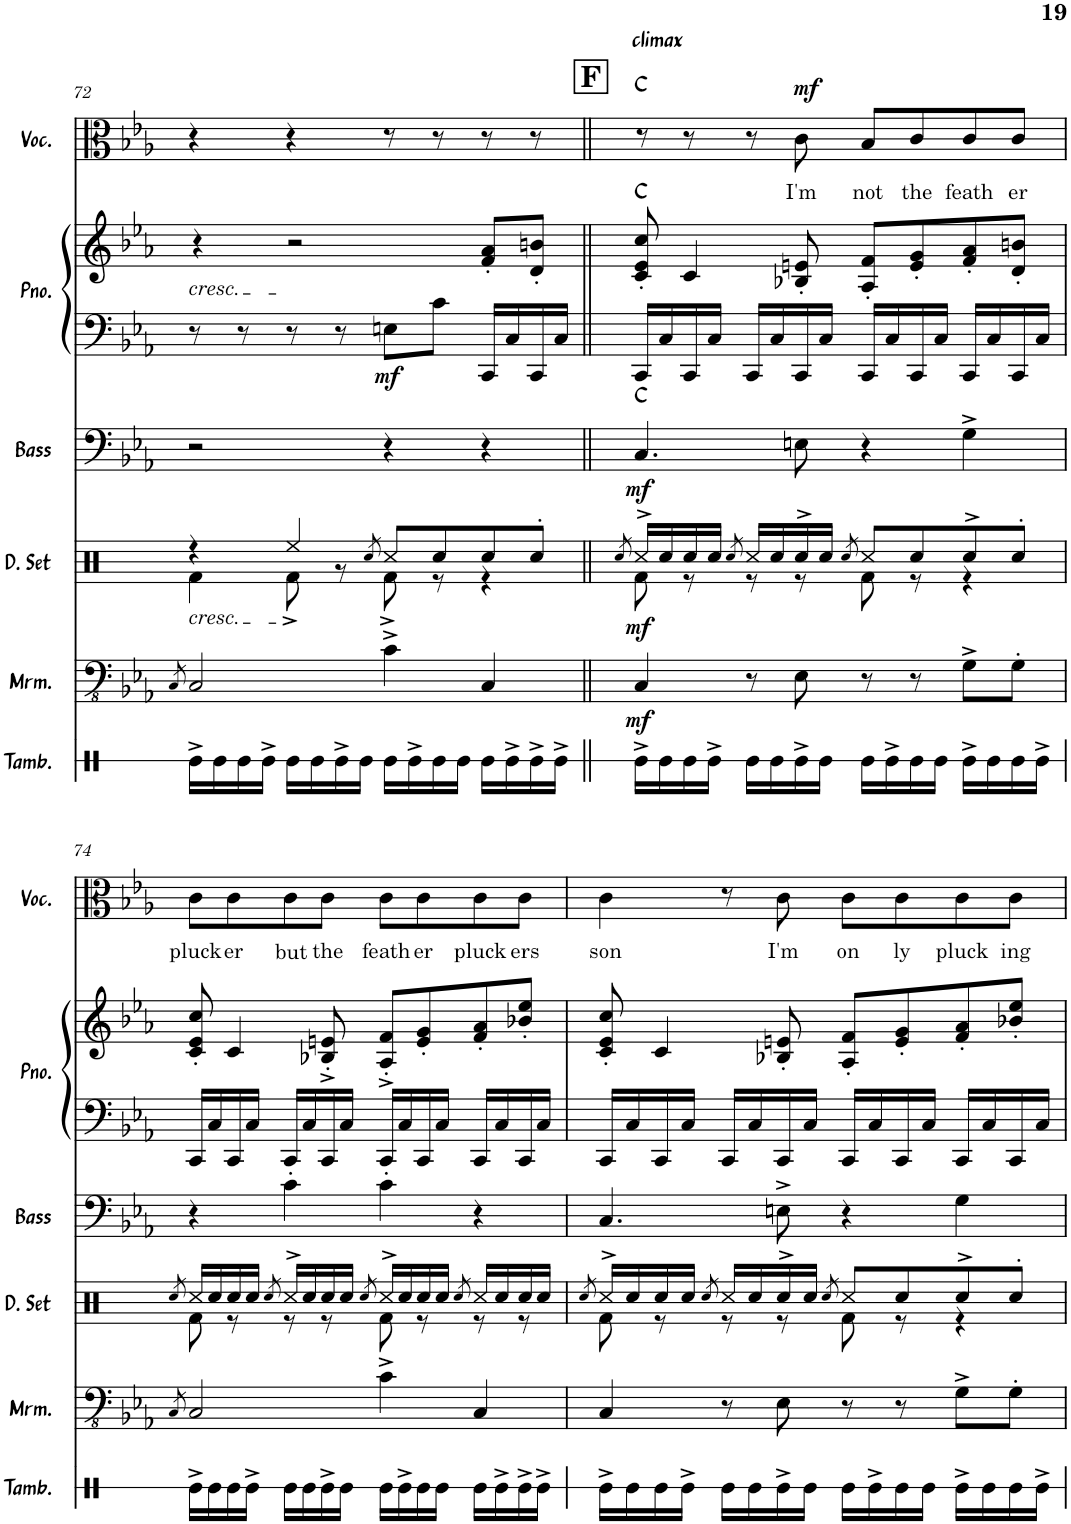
**kern	**kern	**dynam	**kern	**dynam	**kern	**dynam	**harte	**kern	**kern	**dynam	**harte	**kern	**text	**dynam	**harte
*part6	*part5	*part5	*part4	*part4	*part3	*part3	*part3	*part2	*part2	*part2	*part2	*part1	*part1	*part1	*part1
*staff7	*staff6	*staff6	*staff5	*staff5	*staff4	*staff4	*	*staff3	*staff2	*staff2/3	*	*staff1	*staff1	*staff1	*
*I"Tambourine	*I"Marimba	*	*I"Drumset	*	*I"Acoustic Bass	*	*	*I"Piano	*	*	*	*I"Vocals	*	*	*
*I'Tamb.	*I'Mrm.	*	*I'D. Set	*	*I'Bass	*	*	*I'Pno.	*	*	*	*I'Voc.	*	*	*
!!LO:PB:g=z
*clefX	*clefFv4	*	*clefX	*	*clefF4	*	*	*clefF4	*clefG2	*	*	*clefC3	*	*	*
*	*	*	*	*	*Trd7c12	*	*	*	*	*	*	*	*	*	*
*k[]	*k[b-e-a-]	*	*k[]	*	*k[b-e-a-]	*	*	*k[b-e-a-]	*k[b-e-a-]	*	*	*k[b-e-a-]	*	*	*
*M4/4	*M4/4	*	*M4/4	*	*M4/4	*	*	*M4/4	*M4/4	*	*	*M4/4	*	*	*
=72	=72	=72	=72	=72	=72	=72	=72	=72	=72	=72	=72	=72	=72	=72	=72
.	8qCC/	.	.	.	.	.	.	.	.	.	.	.	.	.	.
*	*	*	*^	*	*	*	*	*	*	*	*	*	*	*	*
!	!	!	!	!	!	!	!	!	!	!LO:TX:b:i:t=cresc.	!	!	!	!	!	!
!	!	!	!LO:TX:b:i:t=cresc.	!	!	!	!	!	!	!	!	!	!	!	!	!
16Re^\LL	2CC/	.	4r	4Rf\	.	2r	.	.	8r	4r	.	.	4r	.	.	.
16Re\	.	.	.	.	.	.	.	.	.	.	.	.	.	.	.	.
16Re\	.	.	.	.	.	.	.	.	8r	.	.	.	.	.	.	.
16Re^\JJ	.	.	.	.	.	.	.	.	.	.	.	.	.	.	.	.
16Re\LL	.	.	4Ree/	8Rf^\	.	.	.	.	8r	2r	.	.	4r	.	.	.
16Re\	.	.	.	.	.	.	.	.	.	.	.	.	.	.	.	.
16Re^\	.	.	.	8r	.	.	.	.	8r	.	.	.	.	.	.	.
16Re\JJ	.	.	.	.	.	.	.	.	.	.	.	.	.	.	.	.
.	.	.	8qRcc/	.	.	.	.	.	.	.	.	.	.	.	.	.
!	!	!	!	!	!	!	!	!	!	!	!LO:DY:b=2	!	!	!	!	!
16Re\LL	4C^\	.	8Rcc/L	8Rf^\	.	4r	.	.	8En\L	.	mf	.	8r	.	.	.
16Re^\	.	.	.	.	.	.	.	.	.	.	.	.	.	.	.	.
16Re\	.	.	8Rcc/	8r	.	.	.	.	8c\J	.	.	.	8r	.	.	.
16Re\JJ	.	.	.	.	.	.	.	.	.	.	.	.	.	.	.	.
16Re\LL	4CC/	.	8Rcc/	4r	.	4r	.	.	16CC/LL	8f/' 8a-/'L	.	.	8r	.	.	.
16Re^\	.	.	.	.	.	.	.	.	16C/	.	.	.	.	.	.	.
16Re^\	.	.	8Rcc'/J	.	.	.	.	.	16CC/	8d/' 8bn/'J	.	.	8r	.	.	.
16Re^\JJ	.	.	.	.	.	.	.	.	16C/JJ	.	.	.	.	.	.	.
!!LO:REH:place=s1:a:B:cj:fs=14:t=F
=73||	=73||	=73||	=73||	=73||	=73||	=73||	=73||	=73||	=73||	=73||	=73||	=73||	=73||	=73||	=73||	=73||
.	.	.	8qRcc/	.	.	.	.	.	.	.	.	.	.	.	.	.
!	!	!	!	!	!	!	!	!	!	!	!	!	!LO:TX:a:t=climax	!	!	!
!	!	!LO:DY:b	!	!	!LO:DY:b	!	!LO:DY:b	!	!	!	!	!	!	!	!	!
16Re^\LL	4CC/	mf	16Rcc^/LL	8Rf\	mf	4.C/	mf	C:maj	16CC/LL	8c/' 8e-/' 8cc/'	.	C:maj	8r	.	.	C:maj
16Re\	.	.	16Rcc/	.	.	.	.	.	16C/	.	.	.	.	.	.	.
16Re\	.	.	16Rcc/	8r	.	.	.	.	16CC/	4c/	.	.	8r	.	.	.
16Re^\JJ	.	.	16Rcc/JJ	.	.	.	.	.	16C/JJ	.	.	.	.	.	.	.
.	.	.	8qRcc/	.	.	.	.	.	.	.	.	.	.	.	.	.
16Re\LL	8r	.	16Rcc/LL	8r	.	.	.	.	16CC/LL	.	.	.	8r	.	.	.
16Re\	.	.	16Rcc/	.	.	.	.	.	16C/	.	.	.	.	.	.	.
!	!	!	!	!	!	!	!	!	!	!	!	!	!	!LO:LY:b	!LO:DY:a	!
16Re^\	8EE-\	.	16Rcc^/	8r	.	8En\	.	.	16CC/	8B-X/' 8en/'	.	.	8c\	I'm	mf	.
16Re\JJ	.	.	16Rcc/JJ	.	.	.	.	.	16C/JJ	.	.	.	.	.	.	.
.	.	.	8qRcc/	.	.	.	.	.	.	.	.	.	.	.	.	.
!	!	!	!	!	!	!	!	!	!	!	!	!	!	!LO:LY:b	!	!
16Re\LL	8r	.	8Rcc/L	8Rf\	.	4r	.	.	16CC/LL	8A-/' 8f/'L	.	.	8B-/L	not	.	.
16Re^\	.	.	.	.	.	.	.	.	16C/	.	.	.	.	.	.	.
!	!	!	!	!	!	!	!	!	!	!	!	!	!	!LO:LY:b	!	!
16Re\	8r	.	8Rcc/	8r	.	.	.	.	16CC/	8e/' 8g/'	.	.	8c/	the	.	.
16Re\JJ	.	.	.	.	.	.	.	.	16C/JJ	.	.	.	.	.	.	.
!	!	!	!	!	!	!	!	!	!	!	!	!	!	!LO:LY:b	!	!
16Re^\LL	8GG^\L	.	8Rcc^/	4r	.	4G^\	.	.	16CC/LL	8f/' 8a-/'	.	.	8c/	feath	.	.
16Re\	.	.	.	.	.	.	.	.	16C/	.	.	.	.	.	.	.
!	!	!	!	!	!	!	!	!	!	!	!	!	!	!LO:LY:b	!	!
16Re\	8GG'\J	.	8Rcc'/J	.	.	.	.	.	16CC/	8d/' 8bn/'J	.	.	8c/J	er	.	.
16Re^\JJ	.	.	.	.	.	.	.	.	16C/JJ	.	.	.	.	.	.	.
!!LO:LB:g=z
=74	=74	=74	=74	=74	=74	=74	=74	=74	=74	=74	=74	=74	=74	=74	=74	=74
.	8qCC/	.	8qRcc/	.	.	.	.	.	.	.	.	.	.	.	.	.
!	!	!	!	!	!	!	!	!	!	!	!	!	!	!LO:LY:b	!	!
16Re^\LL	2CC/	.	16Rcc/LL	8Rf\	.	4r	.	.	16CC/LL	8c/' 8e-/' 8cc/'	.	.	8c\L	pluck	.	.
16Re\	.	.	16Rcc/	.	.	.	.	.	16C/	.	.	.	.	.	.	.
!	!	!	!	!	!	!	!	!	!	!	!	!	!	!LO:LY:b	!	!
16Re\	.	.	16Rcc/	8r	.	.	.	.	16CC/	4c/	.	.	8c\	er	.	.
16Re^\JJ	.	.	16Rcc/JJ	.	.	.	.	.	16C/JJ	.	.	.	.	.	.	.
.	.	.	8qRcc/	.	.	.	.	.	.	.	.	.	.	.	.	.
!	!	!	!	!	!	!	!	!	!	!	!	!	!	!LO:LY:b	!	!
16Re\LL	.	.	16Rcc^/LL	8r	.	4c'\	.	.	16CC/LL	.	.	.	8c\	but	.	.
16Re\	.	.	16Rcc/	.	.	.	.	.	16C/	.	.	.	.	.	.	.
!	!	!	!	!	!	!	!	!	!	!	!	!	!	!LO:LY:b	!	!
16Re^\	.	.	16Rcc/	8r	.	.	.	.	16CC/	8B-X/'^ 8en/'^	.	.	8c\J	the	.	.
16Re\JJ	.	.	16Rcc/JJ	.	.	.	.	.	16C/JJ	.	.	.	.	.	.	.
.	.	.	8qRcc/	.	.	.	.	.	.	.	.	.	.	.	.	.
!	!	!	!	!	!	!	!	!	!	!	!	!	!	!LO:LY:b	!	!
16Re\LL	4C^\	.	16Rcc^/LL	8Rf\	.	4c'\	.	.	16CC/LL	8A-/'^ 8f/'^L	.	.	8c\L	feath	.	.
16Re^\	.	.	16Rcc/	.	.	.	.	.	16C/	.	.	.	.	.	.	.
!	!	!	!	!	!	!	!	!	!	!	!	!	!	!LO:LY:b	!	!
16Re\	.	.	16Rcc/	8r	.	.	.	.	16CC/	8e/' 8g/'	.	.	8c\	er	.	.
16Re\JJ	.	.	16Rcc/JJ	.	.	.	.	.	16C/JJ	.	.	.	.	.	.	.
.	.	.	8qRcc/	.	.	.	.	.	.	.	.	.	.	.	.	.
!	!	!	!	!	!	!	!	!	!	!	!	!	!	!LO:LY:b	!	!
16Re\LL	4CC/	.	16Rcc/LL	8r	.	4r	.	.	16CC/LL	8f/' 8a-/'	.	.	8c\	pluck	.	.
16Re^\	.	.	16Rcc/	.	.	.	.	.	16C/	.	.	.	.	.	.	.
!	!	!	!	!	!	!	!	!	!	!	!	!	!	!LO:LY:b	!	!
16Re^\	.	.	16Rcc/	8r	.	.	.	.	16CC/	8b-X/' 8ee-/'J	.	.	8c\J	ers	.	.
16Re^\JJ	.	.	16Rcc/JJ	.	.	.	.	.	16C/JJ	.	.	.	.	.	.	.
=75	=75	=75	=75	=75	=75	=75	=75	=75	=75	=75	=75	=75	=75	=75	=75	=75
.	.	.	8qRcc/	.	.	.	.	.	.	.	.	.	.	.	.	.
!	!	!	!	!	!	!	!	!	!	!	!	!	!	!LO:LY:b	!	!
16Re^\LL	4CC/	.	16Rcc^/LL	8Rf\	.	4.C/	.	.	16CC/LL	8c/' 8e-/' 8cc/'	.	.	4c\	son	.	.
16Re\	.	.	16Rcc/	.	.	.	.	.	16C/	.	.	.	.	.	.	.
16Re\	.	.	16Rcc/	8r	.	.	.	.	16CC/	4c/	.	.	.	.	.	.
16Re^\JJ	.	.	16Rcc/JJ	.	.	.	.	.	16C/JJ	.	.	.	.	.	.	.
.	.	.	8qRcc/	.	.	.	.	.	.	.	.	.	.	.	.	.
16Re\LL	8r	.	16Rcc/LL	8r	.	.	.	.	16CC/LL	.	.	.	8r	.	.	.
16Re\	.	.	16Rcc/	.	.	.	.	.	16C/	.	.	.	.	.	.	.
!	!	!	!	!	!	!	!	!	!	!	!	!	!	!LO:LY:b	!	!
16Re^\	8EE-\	.	16Rcc^/	8r	.	8En^\	.	.	16CC/	8B-X/' 8en/'	.	.	8c\	I'm	.	.
16Re\JJ	.	.	16Rcc/JJ	.	.	.	.	.	16C/JJ	.	.	.	.	.	.	.
.	.	.	8qRcc/	.	.	.	.	.	.	.	.	.	.	.	.	.
!	!	!	!	!	!	!	!	!	!	!	!	!	!	!LO:LY:b	!	!
16Re\LL	8r	.	8Rcc/L	8Rf\	.	4r	.	.	16CC/LL	8A-/' 8f/'L	.	.	8c\L	on	.	.
16Re^\	.	.	.	.	.	.	.	.	16C/	.	.	.	.	.	.	.
!	!	!	!	!	!	!	!	!	!	!	!	!	!	!LO:LY:b	!	!
16Re\	8r	.	8Rcc/	8r	.	.	.	.	16CC/	8e/' 8g/'	.	.	8c\	ly	.	.
16Re\JJ	.	.	.	.	.	.	.	.	16C/JJ	.	.	.	.	.	.	.
!	!	!	!	!	!	!	!	!	!	!	!	!	!	!LO:LY:b	!	!
16Re^\LL	8GG^\L	.	8Rcc^/	4r	.	4G\	.	.	16CC/LL	8f/' 8a-/'	.	.	8c\	pluck	.	.
16Re\	.	.	.	.	.	.	.	.	16C/	.	.	.	.	.	.	.
!	!	!	!	!	!	!	!	!	!	!	!	!	!	!LO:LY:b	!	!
16Re\	8GG'\J	.	8Rcc'/J	.	.	.	.	.	16CC/	8b-X/' 8ee-/'J	.	.	8c\J	ing	.	.
16Re^\JJ	.	.	.	.	.	.	.	.	16C/JJ	.	.	.	.	.	.	.
*	*	*	*v	*v	*	*	*	*	*	*	*	*	*	*	*	*
=	=	=	=	=	=	=	=	=	=	=	=	=	=	=	=
*-	*-	*-	*-	*-	*-	*-	*-	*-	*-	*-	*-	*-	*-	*-	*-
